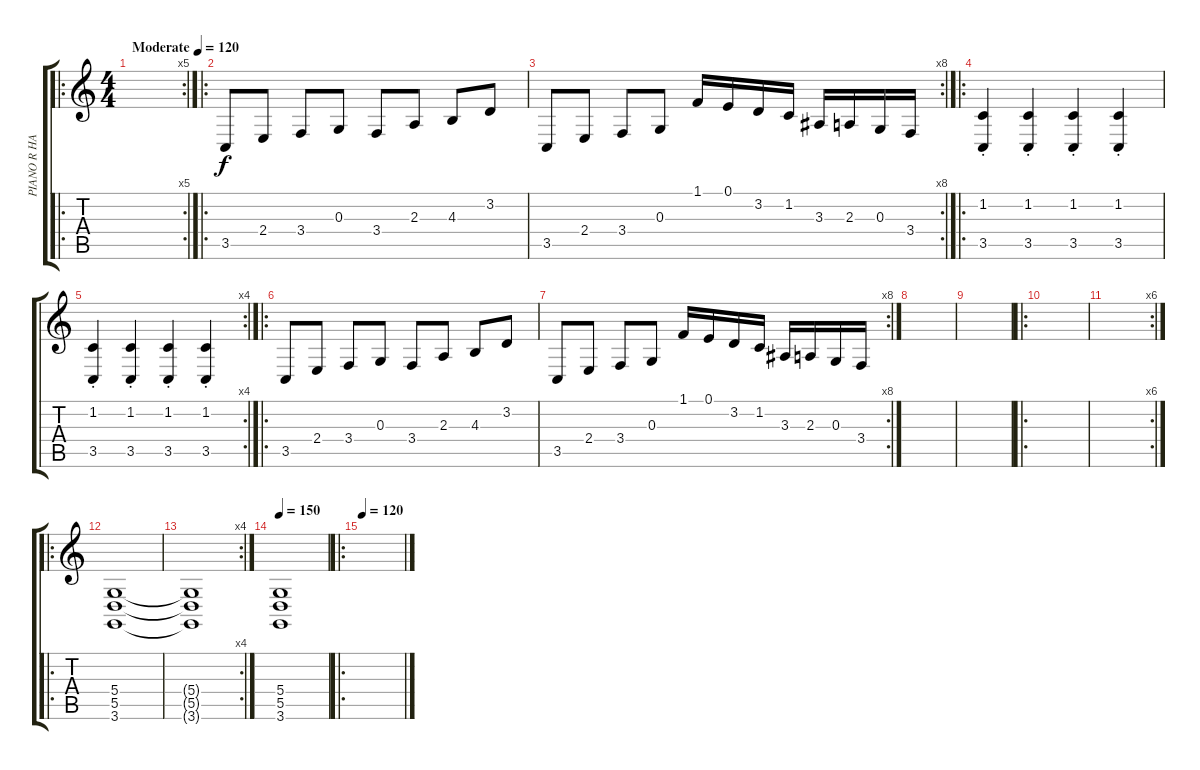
\track ("PIANO R HAND" "PIANO R HA") {instrument brightacousticpiano}
\staff {score tabs}
\tuning (E4 B3 G3 D3 A2 E2) {hide}
\ro
\rc 5
\ts (4 4)
\tempo (120 "Moderate")
\clef g2
\ks c
|
\ro
3.5.8 2.4.8 3.4.8 0.3.8 3.4.8 2.3.8 4.3.8 3.2.8 |
\rc 8
3.5.8 2.4.8 3.4.8 0.3.8 1.1.16 0.1.16 3.2.16 1.2.16 3.3.16 2.3.16 0.3.16 3.4.16 |
\ro
(1.2{st} 3.5{st}).4 (1.2{st} 3.5{st}).4 (1.2{st} 3.5{st}).4 (1.2{st} 3.5{st}).4 |
\rc 4
(1.2{st} 3.5{st}).4 (1.2{st} 3.5{st}).4 (1.2{st} 3.5{st}).4 (1.2{st} 3.5{st}).4 |
\ro
3.5.8 2.4.8 3.4.8 0.3.8 3.4.8 2.3.8 4.3.8 3.2.8 |
\rc 8
3.5.8 2.4.8 3.4.8 0.3.8 1.1.16 0.1.16 3.2.16 1.2.16 3.3.16 2.3.16 0.3.16 3.4.16 |
|
|
\ro
|
\rc 6
|
\ro
(5.4 5.5 3.6).1 |
\rc 4
(5.4{t} 5.5{t} 3.6{t}).1 |
\tempo 150
(5.4 5.5 3.6).1 |
\ro
\tempo 120
